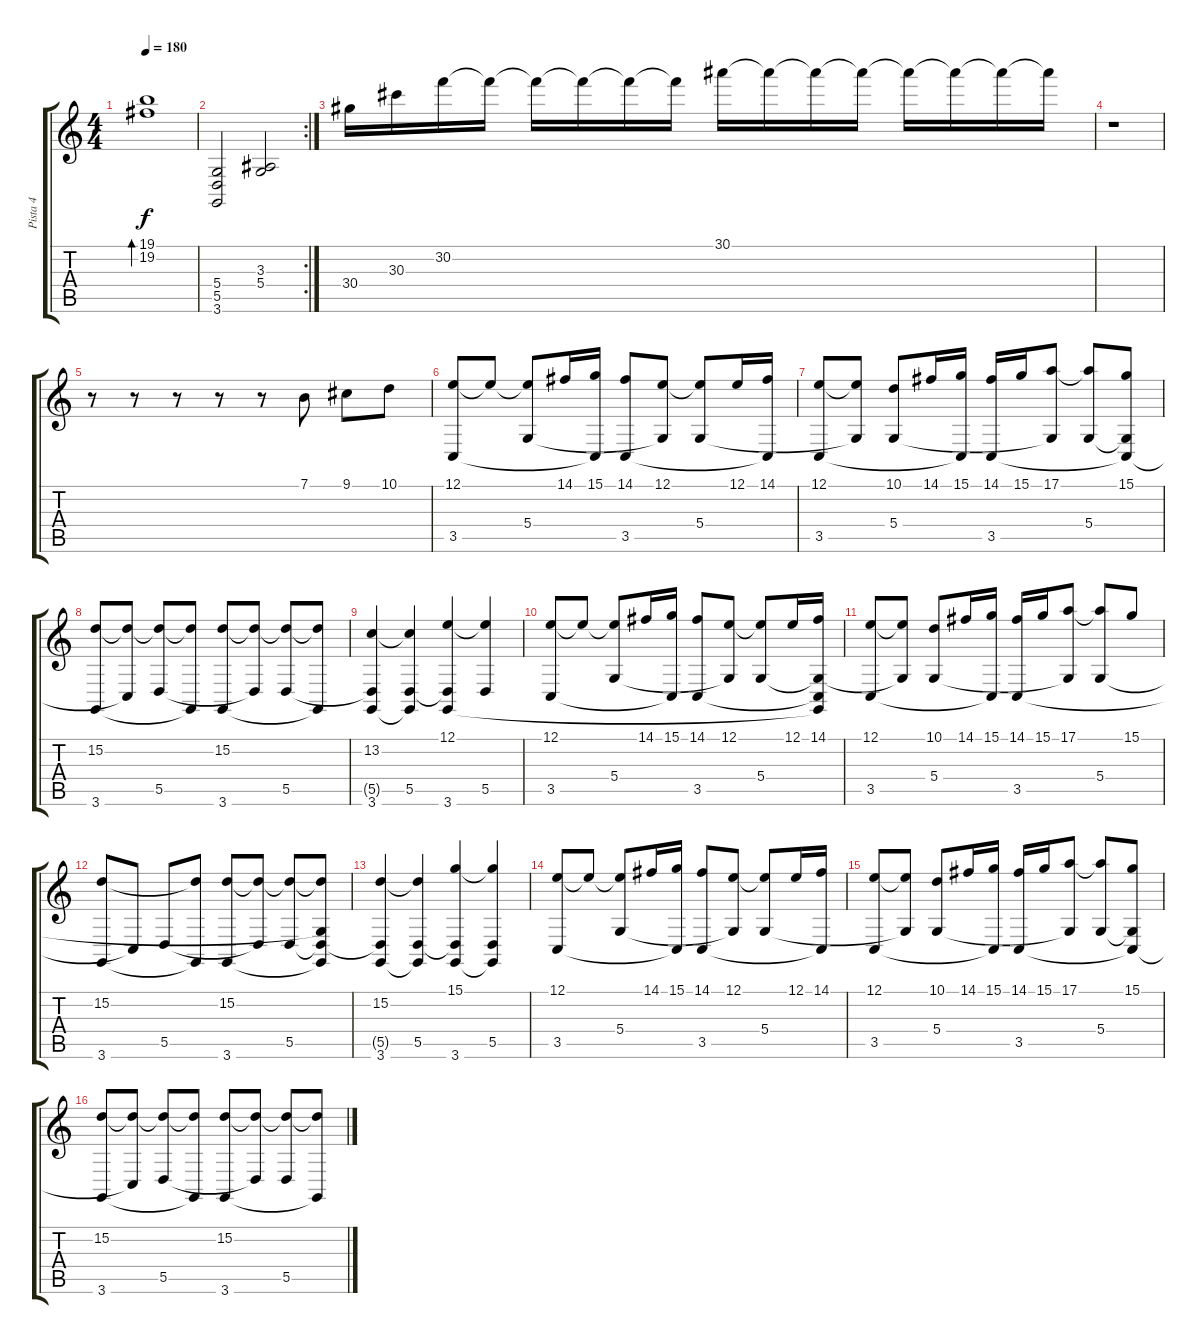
\track ("Pista 4" "Pista 4") {instrument brightacousticpiano}
\staff {score tabs}
\tuning (E4 B3 G3 D3 A2 E2) {hide}
\ts (4 4)
\tempo 180
\clef g2
\ks c
(19.1 19.2).1{bd 480 dy f} |
\rc 2
(5.4 5.5 3.6).2 (3.3 5.4).2 |
30.4.16 30.3.16 30.2.16 30.2{t}.16 30.2{t}.16 30.2{t}.16 30.2{t}.16 30.2{t}.16 30.1.16 30.1{t}.16 30.1{t}.16 30.1{t}.16 30.1{t}.16 30.1{t}.16 30.1{t}.16 30.1{t}.16 |
r.1 |
r.8 r.8 r.8 r.8 r.8 7.1.8 9.1.8 10.1.8 |
(12.1 3.5).8 12.1{t}.8 (12.1{t} 5.4).8 14.1.16 (15.1 3.5{t}).16 (14.1 3.5).8 (12.1 5.4{t}).8 (12.1{t} 5.4).8 12.1.16 (14.1 3.5{t}).16 |
(12.1 3.5).8 (12.1{t} 5.4{t}).8 (10.1 5.4).8 14.1.16 (15.1 3.5{t}).16 (14.1 3.5).16 15.1.16 (17.1 5.4{t}).8 (17.1{t} 5.4).8 (15.1 5.4{t} 3.5{t}).8 |
(15.2 3.6).8 (15.2{t} 3.5{t}).8 (15.2{t} 5.5).8 (15.2{t} 3.6{t}).8 (15.2 3.6).8 (15.2{t} 5.5{t}).8 (15.2{t} 5.5).8 (15.2{t} 3.6{t}).8 |
(13.2 5.5{t} 3.6).4 (13.2{t} 5.5 3.6{t}).4 (12.1 5.5{t} 3.6).4 (12.1{t} 5.5).4 |
(12.1 3.5).8 12.1{t}.8 (12.1{t} 5.4).8 14.1.16 (15.1 3.5{t}).16 (14.1 3.5).8 (12.1 5.4{t}).8 (12.1{t} 5.4).8 12.1.16 (14.1 5.4{t} 3.5{t} 3.6{t}).16 |
(12.1 3.5).8 (12.1{t} 5.4{t}).8 (10.1 5.4).8 14.1.16 (15.1 3.5{t}).16 (14.1 3.5).16 15.1.16 (17.1 5.4{t}).8 (17.1{t} 5.4).8 15.1.8 |
(15.2 3.6).8 3.5{t}.8 5.5.8 (15.2{t} 3.6{t}).8 (15.2 3.6).8 (15.2{t} 5.5{t}).8 (15.2{t} 5.5).8 (15.2{t} 5.4{t} 5.5{t} 3.6{t}).8 |
(15.2 5.5{t} 3.6).4 (15.2{t} 5.5 3.6{t}).4 (15.1 5.5{t} 3.6).4 (15.1{t} 5.5 3.6{t}).4 |
(12.1 3.5).8 12.1{t}.8 (12.1{t} 5.4).8 14.1.16 (15.1 3.5{t}).16 (14.1 3.5).8 (12.1 5.4{t}).8 (12.1{t} 5.4).8 12.1.16 (14.1 3.5{t}).16 |
(12.1 3.5).8 (12.1{t} 5.4{t}).8 (10.1 5.4).8 14.1.16 (15.1 3.5{t}).16 (14.1 3.5).16 15.1.16 (17.1 5.4{t}).8 (17.1{t} 5.4).8 (15.1 5.4{t} 3.5{t}).8 |
(15.2 3.6).8 (15.2{t} 3.5{t}).8 (15.2{t} 5.5).8 (15.2{t} 3.6{t}).8 (15.2 3.6).8 (15.2{t} 5.5{t}).8 (15.2{t} 5.5).8 (15.2{t} 3.6{t}).8
